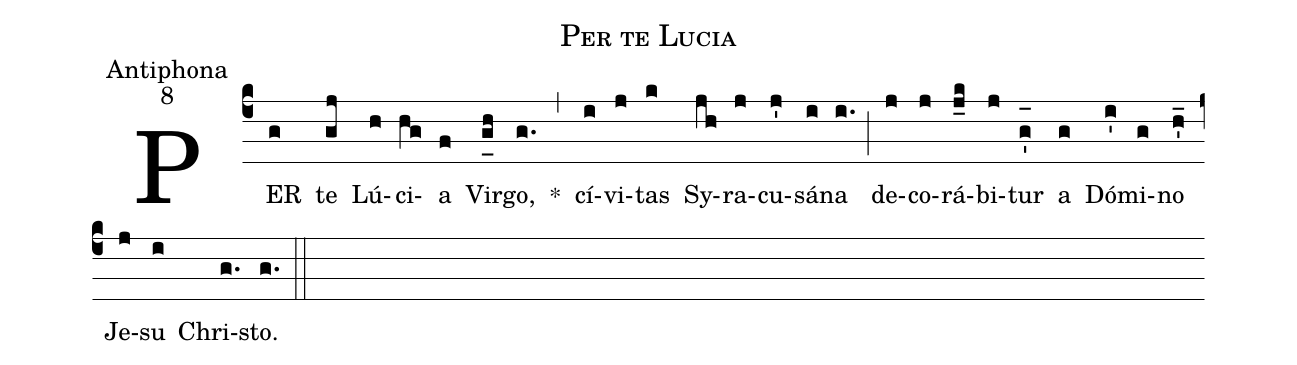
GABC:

name:Per te Lucia;
office-part:Antiphona;
mode:8;
%%
(c4) PER(g) te(gj) Lú(h)ci(hg)a(f) Vir(g_[uh:l]h)go,(g.) *(,) cí(i)vi(j)tas(k) Sy(jh)ra(j)cu(j')sá(i)na(i.) (;) de(j)co(j)rá(j_k)bi(j)tur(g'_[oh:h]) a(g) Dó(i')mi(g)no(h'_) Je(j)su(i) Chri(g.)sto.(g.) (::)

%<eu>E(j) u(j) o(i) u(j) a(h) e.</eu>(g.) (::)
